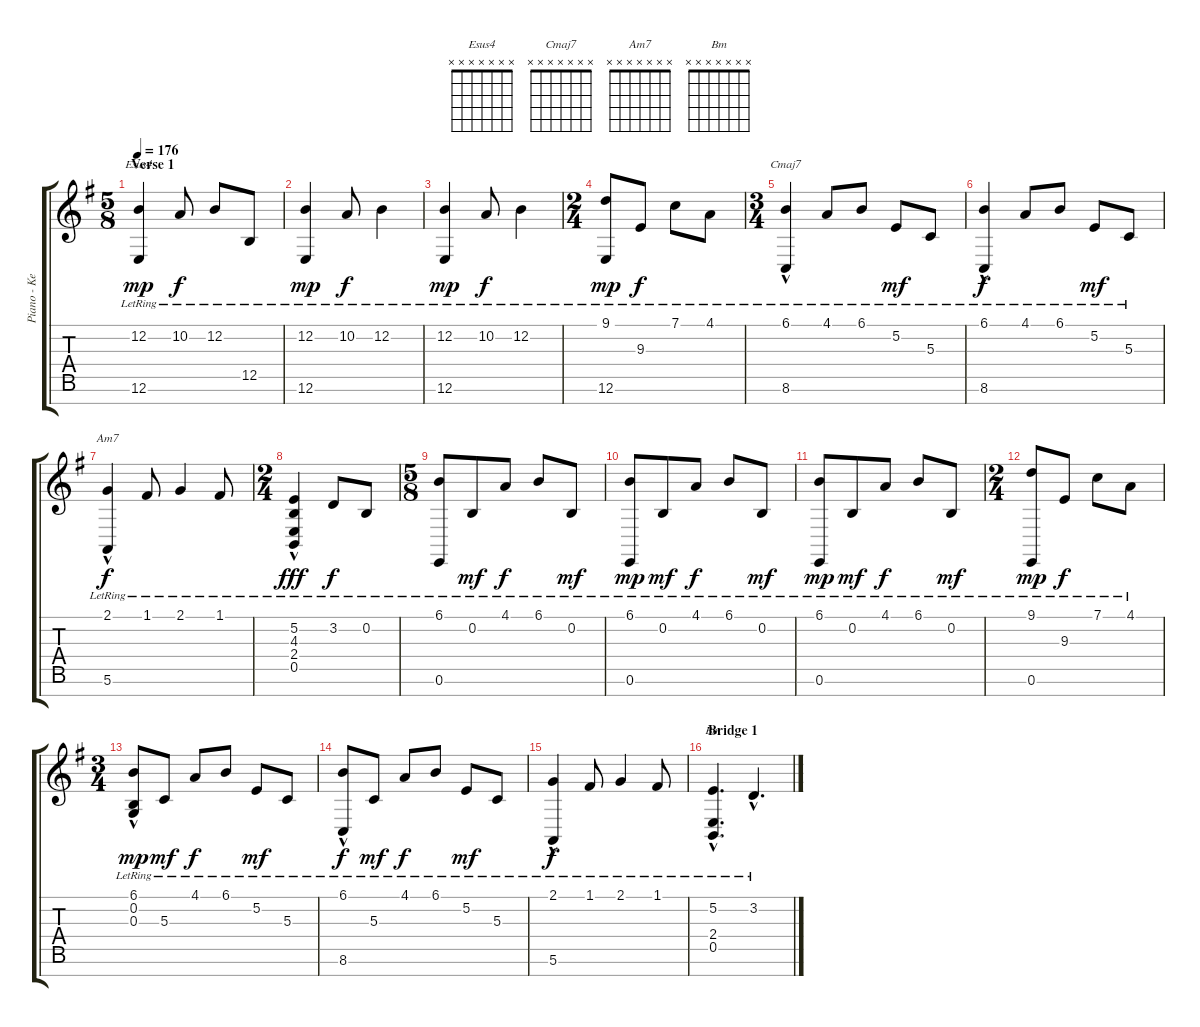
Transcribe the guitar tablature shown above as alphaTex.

\track ("Piano - Kevin Moore" "Piano - Ke") {instrument brightacousticpiano}
\staff {score tabs}
\tuning (F4 B3 G3 D3 B2 E2 B1) {hide}
\chord ("Esus4" x x x x x x x)
\chord ("Cmaj7" x x x x x x x)
\chord ("Am7" x x x x x x x)
\chord ("Bm" x x x x x x x)
\ts (5 8)
\section ("" "Verse 1")
\tempo 176
\clef g2
\ks g
(12.2{lr} 12.6{lr}).4{ch "Esus4" dy mp} 10.2{lr}.8{dy f} 12.2{lr}.8 12.5{lr}.8 |
(12.2{lr} 12.6{lr}).4{dy mp} 10.2{lr}.8{dy f} 12.2{lr}.4 |
(12.2{lr} 12.6{lr}).4{dy mp} 10.2{lr}.8{dy f} 12.2{lr}.4 |
\ts (2 4)
(9.1{lr} 12.6{lr}).8{dy mp} 9.3{lr}.8{dy f} 7.1{lr}.8 4.1{lr}.8 |
\ts (3 4)
(6.1{lr} 8.6{hac lr}).4{ch "Cmaj7"} 4.1{lr}.8 6.1{lr}.8 5.2{lr}.8{dy mf} 5.3{lr}.8 |
(6.1{lr} 8.6{hac lr}).4{dy f} 4.1{lr}.8 6.1{lr}.8 5.2{lr}.8{dy mf} 5.3{lr}.8 |
(2.1{lr} 5.6{hac lr}).4{ch "Am7" dy f} 1.1{lr}.8 2.1{lr}.4 1.1{lr}.8 |
\ts (2 4)
(5.2{lr} 4.3{hac lr} 2.4{lr} 0.5{lr}).4{dy fff} 3.2{lr}.8{dy f} 0.2{lr}.8 |
\ts (5 8)
(6.1{lr} 0.6{lr}).8 0.2{lr}.8{dy mf} 4.1{lr}.8{dy f} 6.1{lr}.8 0.2{lr}.8{dy mf} |
(6.1{lr} 0.6{lr}).8{dy mp} 0.2{lr}.8{dy mf} 4.1{lr}.8{dy f} 6.1{lr}.8 0.2{lr}.8{dy mf} |
(6.1{lr} 0.6{lr}).8{dy mp} 0.2{lr}.8{dy mf} 4.1{lr}.8{dy f} 6.1{lr}.8 0.2{lr}.8{dy mf} |
\ts (2 4)
(9.1{lr} 0.6{lr}).8{dy mp} 9.3{lr}.8{dy f} 7.1{lr}.8 4.1{lr}.8 |
\ts (3 4)
(6.1{lr} 0.2{hac lr} 0.3{hac lr}).8{dy mp} 5.3{lr}.8{dy mf} 4.1{lr}.8{dy f} 6.1{lr}.8 5.2{lr}.8{dy mf} 5.3{lr}.8 |
(6.1{lr} 8.6{hac lr}).8{dy f} 5.3{lr}.8{dy mf} 4.1{lr}.8{dy f} 6.1{lr}.8 5.2{lr}.8{dy mf} 5.3{lr}.8 |
(2.1{lr} 5.6{hac lr}).4{dy f} 1.1{lr}.8 2.1{lr}.4 1.1{lr}.8 |
\section ("" "Bridge 1")
(5.2{hac lr} 2.4{hac lr} 0.5{hac lr}).4{d ch "Bm"} 3.2{hac lr}.4{d}
